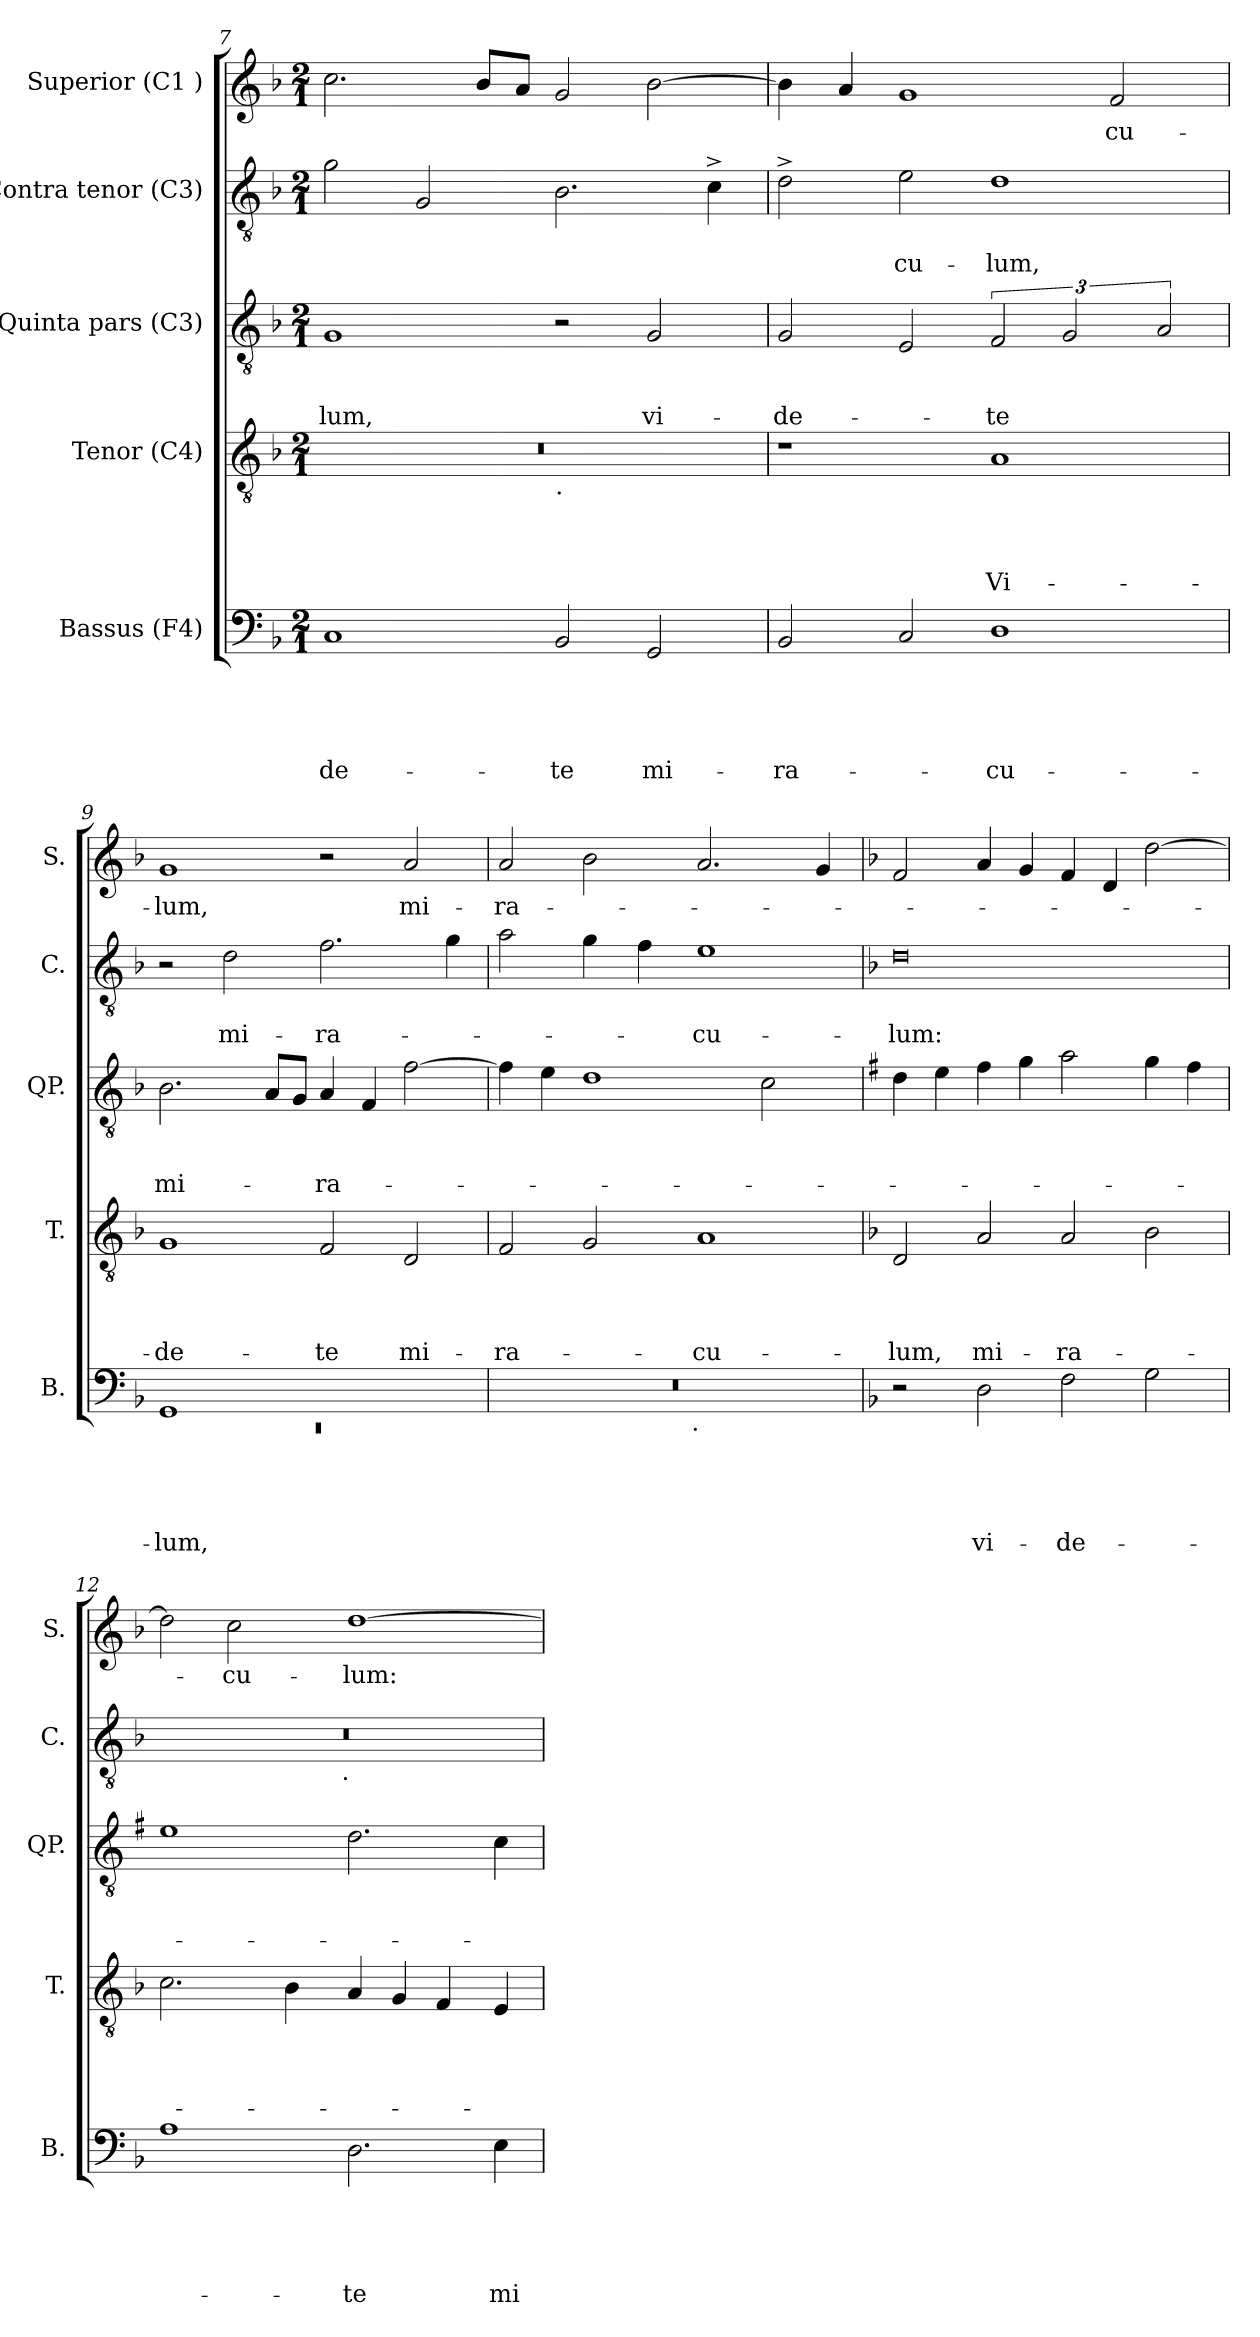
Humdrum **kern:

**kern	**text	**text	**text	**text	**text	**kern	**text	**text	**text	**text	**kern	**text	**text	**text	**kern	**text	**text	**kern	**text
*part5	*part5	*part5	*part5	*part5	*part5	*part4	*part4	*part4	*part4	*part4	*part3	*part3	*part3	*part3	*part2	*part2	*part2	*part1	*part1
*staff5	*staff5	*staff5	*staff5	*staff5	*staff5	*staff4	*staff4	*staff4	*staff4	*staff4	*staff3	*staff3	*staff3	*staff3	*staff2	*staff2	*staff2	*staff1	*staff1
*I"Bassus (F4)	*	*	*	*	*	*I"Tenor (C4)	*	*	*	*	*I"Quinta pars (C3)	*	*	*	*I"Contra tenor (C3)	*	*	*I"Superior (C1 )	*
*I'B.	*	*	*	*	*	*I'T.	*	*	*	*	*I'QP.	*	*	*	*I'C.	*	*	*I'S.	*
*clefF4	*	*	*	*	*	*clefGv2	*	*	*	*	*clefGv2	*	*	*	*clefGv2	*	*	*clefG2	*
*k[b-]	*	*	*	*	*	*k[b-]	*	*	*	*	*k[b-]	*	*	*	*k[b-]	*	*	*k[b-]	*
*F:	*	*	*	*	*	*F:	*	*	*	*	*F:	*	*	*	*F:	*	*	*F:	*
*M2/1	*	*	*	*	*	*M2/1	*	*	*	*	*M2/1	*	*	*	*M2/1	*	*	*M2/1	*
=7	=7	=7	=7	=7	=7	=7	=7	=7	=7	=7	=7	=7	=7	=7	=7	=7	=7	=7	=7
!	!	!	!	!	!LO:LY:b	!	!	!	!	!	!	!	!	!LO:LY:b	!	!	!	!	!
*	*	*	*	*	*	*^	*	*	*	*	*	*	*	*	*	*	*	*	*
1C	.	.	.	.	-de-	0r	1ryy	.	.	.	.	1G	.	.	-lum,	2g\	.	.	2.cc\	.
.	.	.	.	.	.	.	.	.	.	.	.	.	.	.	.	2G/	.	.	.	.
.	.	.	.	.	.	.	.	.	.	.	.	.	.	.	.	.	.	.	8b-/L	.
.	.	.	.	.	.	.	.	.	.	.	.	.	.	.	.	.	.	.	8a/J	.
!	!	!	!	!	!	!	!LO:TX:b:t=.	!	!	!	!	!	!	!	!	!	!	!	!	!
!	!	!	!	!	!LO:LY:b	!	!	!	!	!	!	!	!	!	!	!	!	!	!	!
2BB-/	.	.	.	.	-te	.	1ryy	.	.	.	.	2r	.	.	.	2.B-\	.	.	2g/	.
!	!	!	!	!	!LO:LY:b	!	!	!	!	!	!	!	!	!	!LO:LY:b	!	!	!	!	!
2GG/	.	.	.	.	mi-	.	.	.	.	.	.	2G/	.	.	vi-	.	.	.	[>2b-\	.
.	.	.	.	.	.	.	.	.	.	.	.	.	.	.	.	4c^>\	.	.	.	.
=8	=8	=8	=8	=8	=8	=8	=8	=8	=8	=8	=8	=8	=8	=8	=8	=8	=8	=8	=8	=8
!	!	!	!	!	!LO:LY:b	!	!	!	!	!	!	!	!	!	!LO:LY:b	!	!	!	!	!
*	*	*	*	*	*	*v	*v	*	*	*	*	*	*	*	*	*	*	*	*	*
2BB-/	.	.	.	.	-ra-	1r	.	.	.	.	2G/	.	.	-de-	2d^>\	.	.	4b-\]	.
.	.	.	.	.	.	.	.	.	.	.	.	.	.	.	.	.	.	4a/	.
!	!	!	!	!	!	!	!	!	!	!	!	!	!	!	!	!	!LO:LY:b	!	!
2C/	.	.	.	.	.	.	.	.	.	.	2E/	.	.	.	2e\	.	-cu-	1g	.
!	!	!	!	!	!LO:LY:b	!	!	!	!	!LO:LY:b	!	!	!	!LO:LY:b	!	!	!LO:LY:b	!	!
1D	.	.	.	.	-cu-	1A	.	.	.	Vi-	3F/	.	.	-te	1d	.	-lum,	.	.
.	.	.	.	.	.	.	.	.	.	.	3G/	.	.	.	.	.	.	.	.
!	!	!	!	!	!	!	!	!	!	!	!	!	!	!	!	!	!	!	!LO:LY:b
.	.	.	.	.	.	.	.	.	.	.	.	.	.	.	.	.	.	2f/	-cu-
.	.	.	.	.	.	.	.	.	.	.	3A/	.	.	.	.	.	.	.	.
!!LO:LB:g=z
=9	=9	=9	=9	=9	=9	=9	=9	=9	=9	=9	=9	=9	=9	=9	=9	=9	=9	=9	=9
*^	*	*	*	*	*	*	*	*	*	*	*	*	*	*	*	*	*	*	*
!	!LO:N:vis=1	!	!	!	!	!LO:LY:b	!	!	!	!	!LO:LY:b	!	!	!	!LO:LY:b	!	!	!	!	!LO:LY:b
1GG	0rEE	.	.	.	.	-lum,	1G	.	.	.	-de-	2.B-\	.	.	mi-	2r	.	.	1g	-lum,
!	!	!	!	!	!	!	!	!	!	!	!	!	!	!	!	!	!	!LO:LY:b	!	!
.	.	.	.	.	.	.	.	.	.	.	.	.	.	.	.	2d\	.	mi-	.	.
.	.	.	.	.	.	.	.	.	.	.	.	8A/L	.	.	.	.	.	.	.	.
.	.	.	.	.	.	.	.	.	.	.	.	8G/J	.	.	.	.	.	.	.	.
!	!	!	!	!	!	!	!	!	!	!	!LO:LY:b	!	!	!	!LO:LY:b	!	!	!LO:LY:b	!	!
1ryy	.	.	.	.	.	.	2F/	.	.	.	-te	4A/	.	.	-ra-	2.f\	.	-ra-	2r	.
.	.	.	.	.	.	.	.	.	.	.	.	4F/	.	.	.	.	.	.	.	.
!	!	!	!	!	!	!	!	!	!	!	!LO:LY:b	!	!	!	!	!	!	!	!	!LO:LY:b
.	.	.	.	.	.	.	2D/	.	.	.	mi-	[>2f\	.	.	.	.	.	.	2a/	mi-
.	.	.	.	.	.	.	.	.	.	.	.	.	.	.	.	4g\	.	.	.	.
=10	=10	=10	=10	=10	=10	=10	=10	=10	=10	=10	=10	=10	=10	=10	=10	=10	=10	=10	=10	=10
!	!	!	!	!	!	!	!	!	!	!	!LO:LY:b	!	!	!	!	!	!	!	!	!LO:LY:b
0r	3%2ryy	.	.	.	.	.	2F/	.	.	.	-ra-	4f\]	.	.	.	2a\	.	.	2a/	-ra-
.	.	.	.	.	.	.	.	.	.	.	.	4e\	.	.	.	.	.	.	.	.
.	.	.	.	.	.	.	2G/	.	.	.	.	1d	.	.	.	4g\	.	.	2b-\	.
.	6ryy	.	.	.	.	.	.	.	.	.	.	.	.	.	.	.	.	.	.	.
.	.	.	.	.	.	.	.	.	.	.	.	.	.	.	.	4f\	.	.	.	.
.	12...ryy	.	.	.	.	.	.	.	.	.	.	.	.	.	.	.	.	.	.	.
!	!LO:TX:b:t=.	!	!	!	!	!	!	!	!	!	!	!	!	!	!	!	!	!	!	!
.	3%2ryy	.	.	.	.	.	.	.	.	.	.	.	.	.	.	.	.	.	.	.
!	!	!	!	!	!	!	!	!	!	!	!LO:LY:b	!	!	!	!	!	!	!LO:LY:b	!	!
.	.	.	.	.	.	.	1A	.	.	.	-cu-	.	.	.	.	1e	.	-cu-	2.a/	.
.	.	.	.	.	.	.	.	.	.	.	.	2c\	.	.	.	.	.	.	.	.
.	3ryy	.	.	.	.	.	.	.	.	.	.	.	.	.	.	.	.	.	.	.
.	.	.	.	.	.	.	.	.	.	.	.	.	.	.	.	.	.	.	4g/	.
.	96ryy	.	.	.	.	.	.	.	.	.	.	.	.	.	.	.	.	.	.	.
*v	*v	*	*	*	*	*	*	*	*	*	*	*	*	*	*	*	*	*	*	*
=11	=11	=11	=11	=11	=11	=11	=11	=11	=11	=11	=11	=11	=11	=11	=11	=11	=11	=11	=11
*	*	*	*	*	*	*	*	*	*	*	*k[f#]	*	*	*	*	*	*	*	*
*	*	*	*	*	*	*	*	*	*	*	*G:	*	*	*	*	*	*	*	*
*^	*	*	*	*	*	*	*	*	*	*	*	*	*	*	*	*	*	*	*
!	!	!	!	!	!	!	!	!	!	!	!LO:LY:b	!	!	!	!	!	!	!LO:LY:b	!	!
*v	*v	*	*	*	*	*	*	*	*	*	*	*	*	*	*	*	*	*	*	*
2r	.	.	.	.	.	2D/	.	.	.	-lum,	4d\	.	.	.	0d	.	-lum:	2f/	.
.	.	.	.	.	.	.	.	.	.	.	4e\	.	.	.	.	.	.	.	.
!	!	!	!	!	!LO:LY:b	!	!	!	!	!LO:LY:b	!	!	!	!	!	!	!	!	!
2D\	.	.	.	.	vi-	2A/	.	.	.	mi-	4f#\	.	.	.	.	.	.	4a/	.
.	.	.	.	.	.	.	.	.	.	.	4g\	.	.	.	.	.	.	4g/	.
!	!	!	!	!	!LO:LY:b	!	!	!	!	!LO:LY:b	!	!	!	!	!	!	!	!	!
2F\	.	.	.	.	-de-	2A/	.	.	.	-ra-	2a\	.	.	.	.	.	.	4f/	.
.	.	.	.	.	.	.	.	.	.	.	.	.	.	.	.	.	.	4d/	.
2G\	.	.	.	.	.	2B-\	.	.	.	.	4g\	.	.	.	.	.	.	[>2dd\	.
.	.	.	.	.	.	.	.	.	.	.	4f#\	.	.	.	.	.	.	.	.
=12	=12	=12	=12	=12	=12	=12	=12	=12	=12	=12	=12	=12	=12	=12	=12	=12	=12	=12	=12
*	*	*	*	*	*	*	*	*	*	*	*	*	*	*	*^	*	*	*	*
1A	.	.	.	.	.	2.c\	.	.	.	.	1e	.	.	.	0r	3%2ryy	.	.	2dd\]	.
!	!	!	!	!	!	!	!	!	!	!	!	!	!	!	!	!	!	!	!	!LO:LY:b
.	.	.	.	.	.	.	.	.	.	.	.	.	.	.	.	.	.	.	2cc\	-cu-
.	.	.	.	.	.	.	.	.	.	.	.	.	.	.	.	6ryy	.	.	.	.
.	.	.	.	.	.	4B-\	.	.	.	.	.	.	.	.	.	.	.	.	.	.
.	.	.	.	.	.	.	.	.	.	.	.	.	.	.	.	12...ryy	.	.	.	.
!	!	!	!	!	!	!	!	!	!	!	!	!	!	!	!	!LO:TX:b:t=.	!	!	!	!
.	.	.	.	.	.	.	.	.	.	.	.	.	.	.	.	3%2ryy	.	.	.	.
!	!	!	!	!	!LO:LY:b	!	!	!	!	!	!	!	!	!	!	!	!	!	!	!LO:LY:b
2.D\	.	.	.	.	-te	4A/	.	.	.	.	2.d\	.	.	.	.	.	.	.	[>1dd	-lum:
.	.	.	.	.	.	4G/	.	.	.	.	.	.	.	.	.	.	.	.	.	.
.	.	.	.	.	.	4F/	.	.	.	.	.	.	.	.	.	.	.	.	.	.
.	.	.	.	.	.	.	.	.	.	.	.	.	.	.	.	3ryy	.	.	.	.
!	!	!	!	!	!LO:LY:b	!	!	!	!	!	!	!	!	!	!	!	!	!	!	!
4E\	.	.	.	.	mi-	4E/	.	.	.	.	4c\	.	.	.	.	.	.	.	.	.
.	.	.	.	.	.	.	.	.	.	.	.	.	.	.	.	96ryy	.	.	.	.
*	*	*	*	*	*	*	*	*	*	*	*	*	*	*	*v	*v	*	*	*	*
=	=	=	=	=	=	=	=	=	=	=	=	=	=	=	=	=	=	=	=
*-	*-	*-	*-	*-	*-	*-	*-	*-	*-	*-	*-	*-	*-	*-	*-	*-	*-	*-	*-
